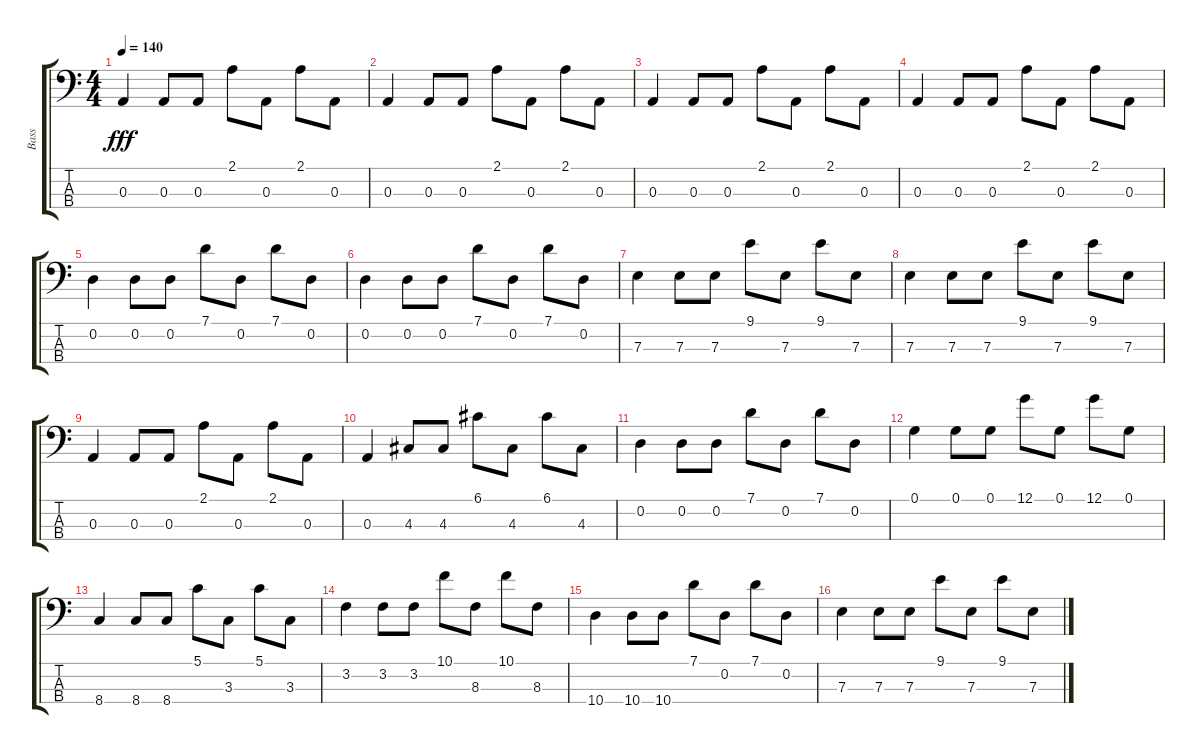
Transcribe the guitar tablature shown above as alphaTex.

\track ("Bass" "Bass") {instrument electricbassfinger}
\staff {score tabs}
\tuning (G2 D2 A1 E1) {hide}
\ts (4 4)
\tempo 140
\clef f4
\ks c
0.3.4{dy fff} 0.3.8 0.3.8 2.1.8 0.3.8 2.1.8 0.3.8 |
0.3.4 0.3.8 0.3.8 2.1.8 0.3.8 2.1.8 0.3.8 |
0.3.4 0.3.8 0.3.8 2.1.8 0.3.8 2.1.8 0.3.8 |
0.3.4 0.3.8 0.3.8 2.1.8 0.3.8 2.1.8 0.3.8 |
0.2.4 0.2.8 0.2.8 7.1.8 0.2.8 7.1.8 0.2.8 |
0.2.4 0.2.8 0.2.8 7.1.8 0.2.8 7.1.8 0.2.8 |
7.3.4 7.3.8 7.3.8 9.1.8 7.3.8 9.1.8 7.3.8 |
7.3.4 7.3.8 7.3.8 9.1.8 7.3.8 9.1.8 7.3.8 |
0.3.4 0.3.8 0.3.8 2.1.8 0.3.8 2.1.8 0.3.8 |
0.3.4 4.3.8 4.3.8 6.1.8 4.3.8 6.1.8 4.3.8 |
0.2.4 0.2.8 0.2.8 7.1.8 0.2.8 7.1.8 0.2.8 |
0.1.4 0.1.8 0.1.8 12.1.8 0.1.8 12.1.8 0.1.8 |
8.4.4 8.4.8 8.4.8 5.1.8 3.3.8 5.1.8 3.3.8 |
3.2.4 3.2.8 3.2.8 10.1.8 8.3.8 10.1.8 8.3.8 |
10.4.4 10.4.8 10.4.8 7.1.8 0.2.8 7.1.8 0.2.8 |
7.3.4 7.3.8 7.3.8 9.1.8 7.3.8 9.1.8 7.3.8
